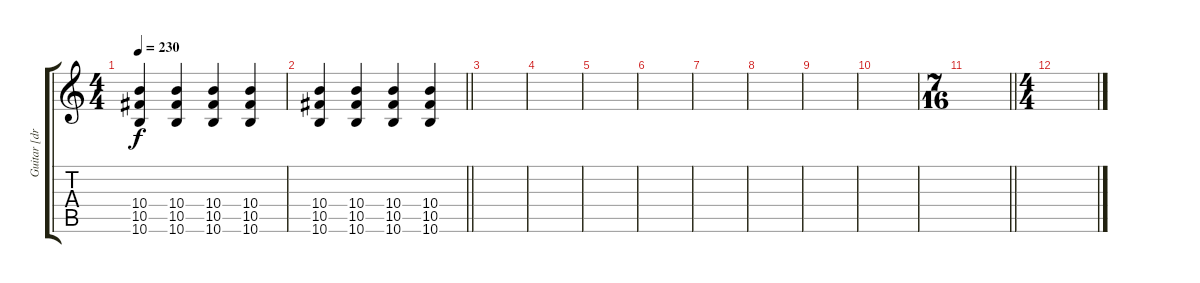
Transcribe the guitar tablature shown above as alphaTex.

\track ("Guitar [drop C#] aux" "Guitar [dr") {instrument distortionguitar}
\staff {score tabs}
\tuning (Eb4 Bb3 Gb3 Db3 Ab2 Db2) {hide}
\ts (4 4)
\tempo 230
\clef g2
\ks c
(10.4 10.5 10.6).4{dy f} (10.4 10.5 10.6).4 (10.4 10.5 10.6).4 (10.4 10.5 10.6).4 |
\barLineRight lightlight
(10.4 10.5 10.6).4 (10.4 10.5 10.6).4 (10.4 10.5 10.6).4 (10.4 10.5 10.6).4 |
\section ("" "")
|
|
|
|
|
|
|
|
\ts (7 16)
\barLineRight lightlight
|
\ts (4 4)
\section ("" "")
